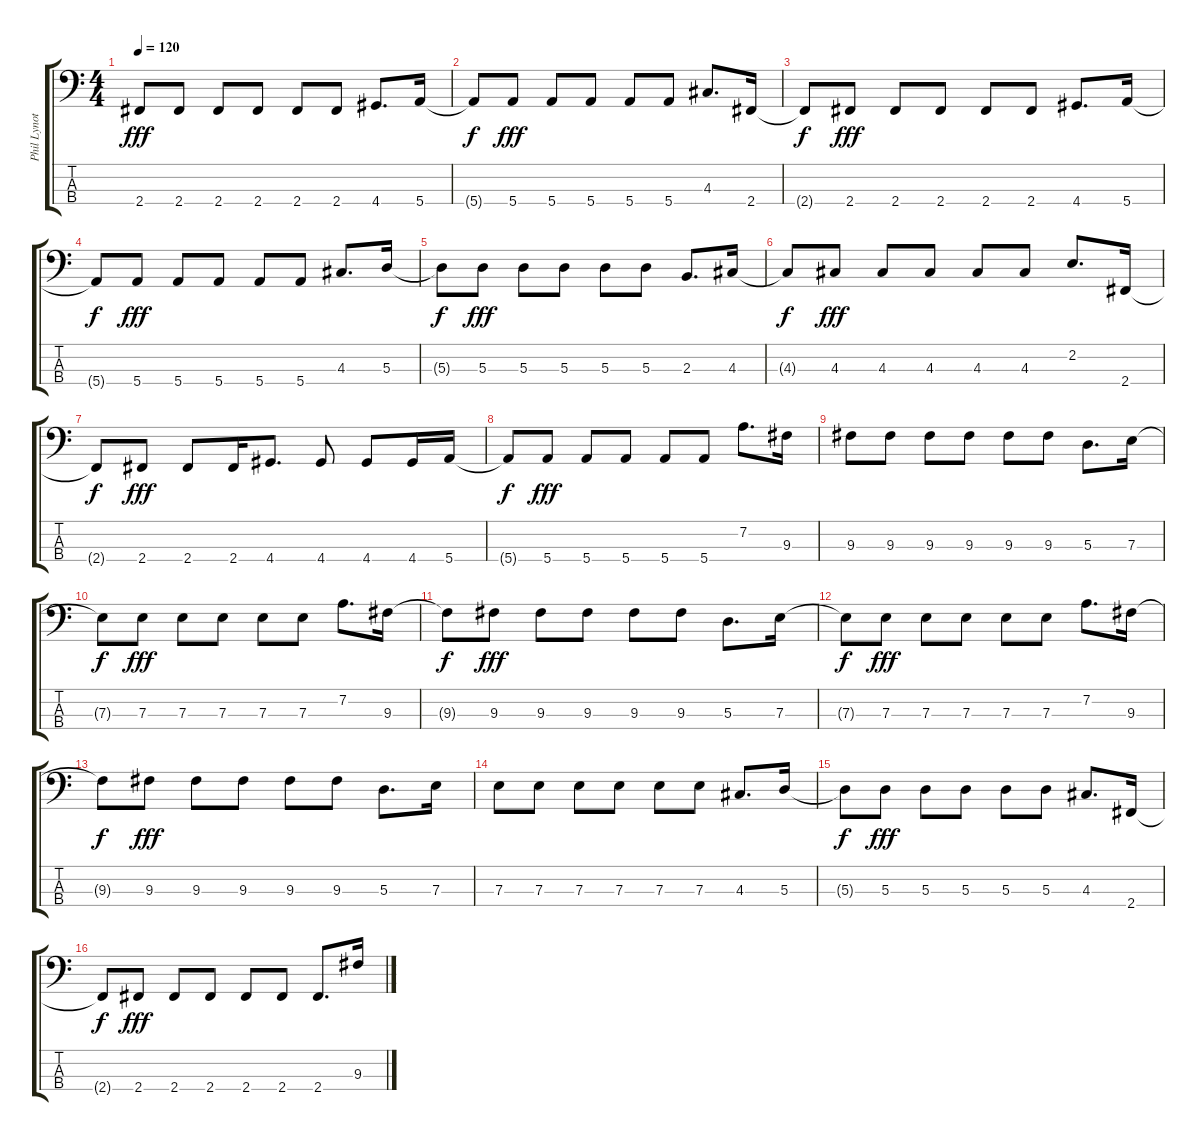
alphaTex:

\track ("Phil Lynott" "Phil Lynot") {instrument slapbass2}
\staff {score tabs}
\tuning (G2 D2 A1 E1) {hide}
\ts (4 4)
\tempo 120
\clef f4
\ks c
2.4.8{dy fff} 2.4.8 2.4.8 2.4.8 2.4.8 2.4.8 4.4.8{d} 5.4.16 |
5.4{t}.8{dy f} 5.4.8{dy fff} 5.4.8 5.4.8 5.4.8 5.4.8 4.3.8{d} 2.4.16 |
2.4{t}.8{dy f} 2.4.8{dy fff} 2.4.8 2.4.8 2.4.8 2.4.8 4.4.8{d} 5.4.16 |
5.4{t}.8{dy f} 5.4.8{dy fff} 5.4.8 5.4.8 5.4.8 5.4.8 4.3.8{d} 5.3.16 |
5.3{t}.8{dy f} 5.3.8{dy fff} 5.3.8 5.3.8 5.3.8 5.3.8 2.3.8{d} 4.3.16 |
4.3{t}.8{dy f} 4.3.8{dy fff} 4.3.8 4.3.8 4.3.8 4.3.8 2.2.8{d} 2.4.16 |
2.4{t}.8{dy f} 2.4.8{dy fff} 2.4.8 2.4.16 4.4.8{d} 4.4.8 4.4.8 4.4.16 5.4.16 |
5.4{t}.8{dy f} 5.4.8{dy fff} 5.4.8 5.4.8 5.4.8 5.4.8 7.2.8{d} 9.3.16 |
9.3.8 9.3.8 9.3.8 9.3.8 9.3.8 9.3.8 5.3.8{d} 7.3.16 |
7.3{t}.8{dy f} 7.3.8{dy fff} 7.3.8 7.3.8 7.3.8 7.3.8 7.2.8{d} 9.3.16 |
9.3{t}.8{dy f} 9.3.8{dy fff} 9.3.8 9.3.8 9.3.8 9.3.8 5.3.8{d} 7.3.16 |
7.3{t}.8{dy f} 7.3.8{dy fff} 7.3.8 7.3.8 7.3.8 7.3.8 7.2.8{d} 9.3.16 |
9.3{t}.8{dy f} 9.3.8{dy fff} 9.3.8 9.3.8 9.3.8 9.3.8 5.3.8{d} 7.3.16 |
7.3.8 7.3.8 7.3.8 7.3.8 7.3.8 7.3.8 4.3.8{d} 5.3.16 |
5.3{t}.8{dy f} 5.3.8{dy fff} 5.3.8 5.3.8 5.3.8 5.3.8 4.3.8{d} 2.4.16 |
2.4{t}.8{dy f} 2.4.8{dy fff} 2.4.8 2.4.8 2.4.8 2.4.8 2.4.8{d} 9.3.16
